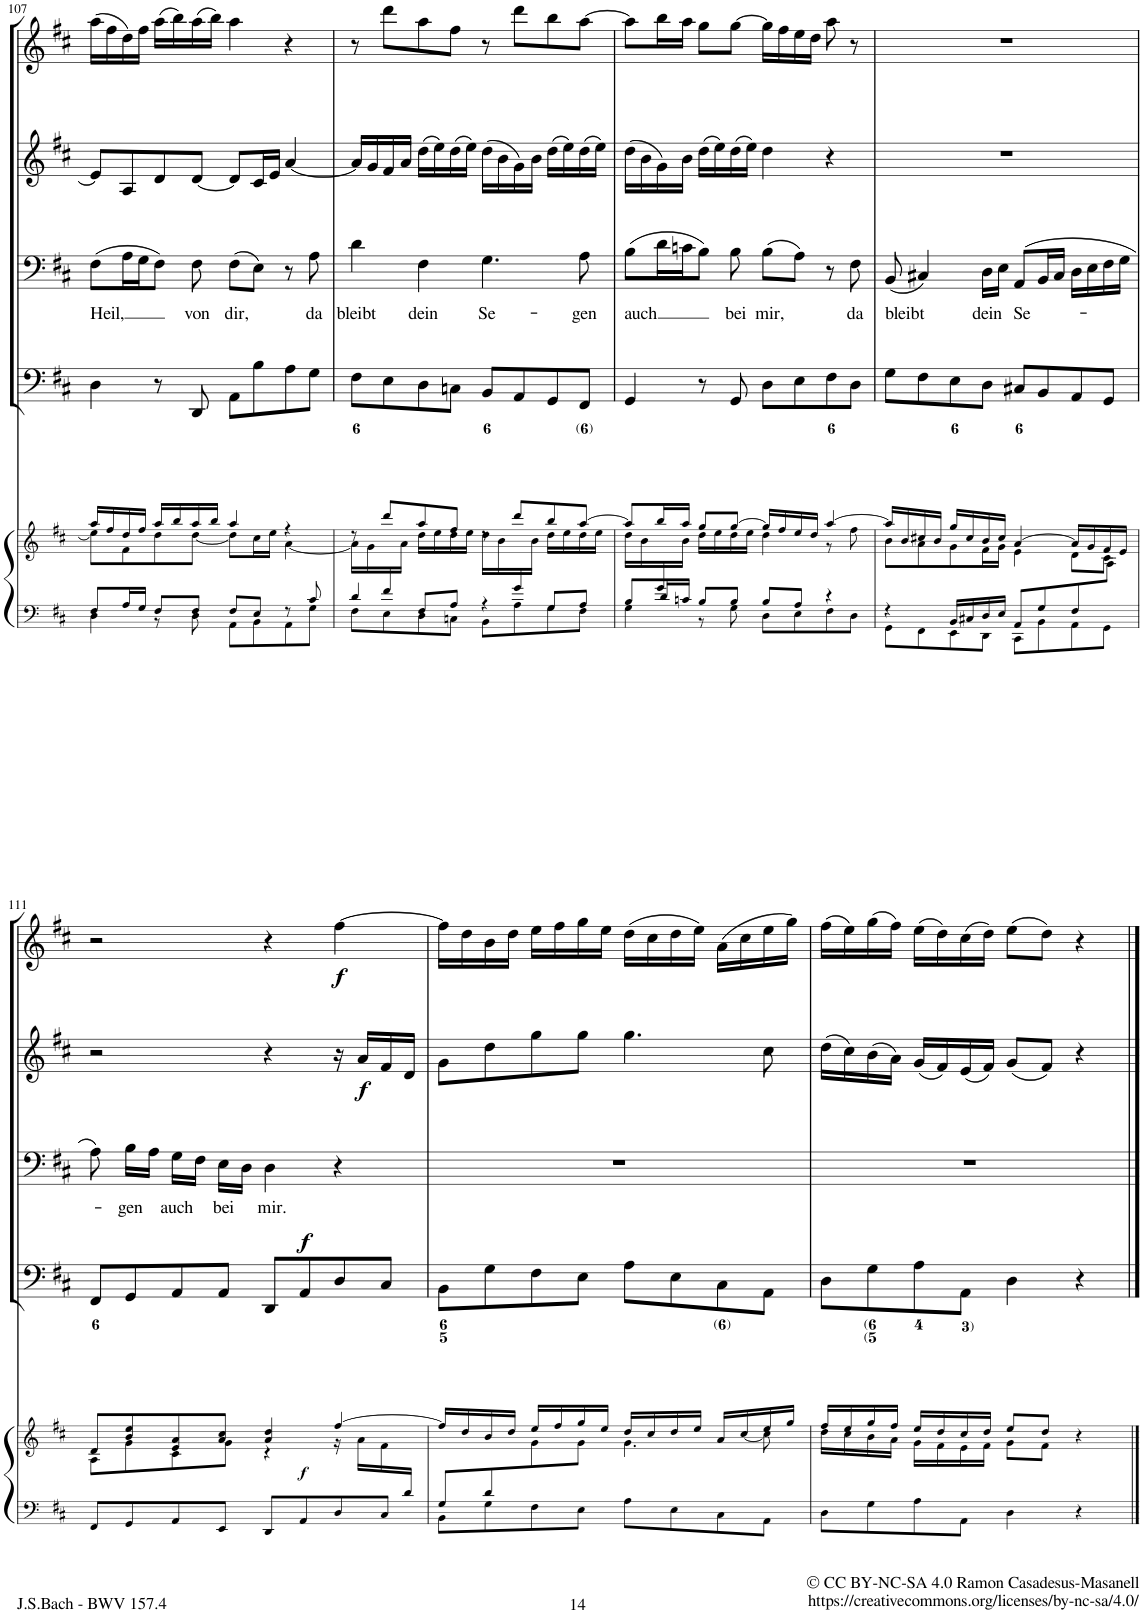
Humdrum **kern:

**kern	**kern	**dynam	**kern	**dynam	**kern	**text	**kern	**dynam	**kern	**dynam
*part5	*part5	*part5	*part4	*part4	*part3	*part3	*part2	*part2	*part1	*part1
*staff6	*staff5	*staff5/6	*staff4	*staff4	*staff3	*staff3	*staff2	*staff2	*staff1	*staff1
*I"Piano reduction	*	*	*I"Continuo	*	*I"Basso	*	*I"Violino	*	*I"Flauto Traverso	*
*I'Pno	*	*	*	*	*	*	*I'Vln	*	*I'Fl	*
!!LO:PB:g=z
*clefF4	*clefG2	*	*clefF4	*	*clefF4	*	*clefG2	*	*clefG2	*
*k[f#c#]	*k[f#c#]	*	*k[f#c#]	*	*k[f#c#]	*	*k[f#c#]	*	*k[f#c#]	*
*M4/4	*M4/4	*	*M4/4	*	*M4/4	*	*M4/4	*	*M4/4	*
*met(c)	*met(c)	*	*met(c)	*	*met(c)	*	*met(c)	*	*met(c)	*
=107	=107	=107	=107	=107	=107	=107	=107	=107	=107	=107
*^	*^	*	*	*	*	*	*	*	*	*
!	!	!	!	!	!	!	!	!LO:LY:b	!	!	!	!
8F#/L	4D\	16aa/LL	8ee\L]	.	4D\	.	(8F#\L	Heil,	8e/L]	.	(16aa\LL	.
.	.	16ff#/	.	.	.	.	.	.	.	.	16ff#\	.
16A/L	.	16dd/	8f#\	.	.	.	16A\L	.	8A/	.	16dd\)	.
16G/JJ	.	16ff#/JJ	.	.	.	.	16G\J	.	.	.	16ff#\JJ	.
8F#/L	8r	16aa/LL	8dd\	.	8r	.	8F#\J)	.	8d/	.	(16aa\LL	.
.	.	16bb/	.	.	.	.	.	.	.	.	16bb\)	.
!	!	!	!	!	!	!	!	!LO:LY:b	!	!	!	!
8F#/J	8D\	16aa/	[8dd\J	.	8DD/	.	8F#\	von	[8d/J	.	(16aa\	.
.	.	16bb/JJ	.	.	.	.	.	.	.	.	16bb\JJ)	.
!	!	!	!	!	!	!	!	!LO:LY:b	!	!	!	!
8F#/L	8AA\L	4aa/	8dd\L]	.	8AA\L	.	(8F#\L	dir,	8d/L]	.	4aa\	.
8E/J	8BB\	.	16cc#\L	.	8B\	.	8E\J)	.	16c#/L	.	.	.
.	.	.	16ee\JJ	.	.	.	.	.	16e/JJ	.	.	.
8r	8AA\	4r	[4a\	.	8A\	.	8r	.	[4a/	.	4r	.
!	!	!	!	!	!	!	!	!LO:LY:b	!	!	!	!
8c#/	8G\J	.	.	.	8G\J	.	8A\	da	.	.	.	.
=108	=108	=108	=108	=108	=108	=108	=108	=108	=108	=108	=108	=108
*	*^	*	*	*	*	*	*	*	*	*	*	*
!	!	!	!	!	!	!	!	!	!LO:LY:b	!	!	!	!
8ryy	4d/	8F#\L	8r	16a\LL]	.	8F#\L	.	4d\	bleibt	16a/LL]	.	8r	.
.	.	.	.	16g\	.	.	.	.	.	16g/	.	.	.
16f#/	.	8E\	8ddd/L	16ryy	.	8E\	.	.	.	16f#/	.	8ddd\L	.
4..ryy	.	.	.	16a\JJ	.	.	.	.	.	16a/JJ	.	.	.
!	!	!	!	!	!	!	!	!	!LO:LY:b	!	!	!	!
.	8F#/L	8D\	8aa/	16dd\LL	.	8D\	.	4F#\	dein	(16dd\LL	.	8aa\	.
.	.	.	.	16ee\	.	.	.	.	.	16ee\)	.	.	.
.	8A/J	8Cn\J	8ff#/J	16dd\	.	8Cn\J	.	.	.	(16dd\	.	8ff#\J	.
.	.	.	.	16ee\JJ	.	.	.	.	.	16ee\JJ)	.	.	.
!	!	!	!	!	!	!	!	!	!LO:LY:b	!	!	!	!
.	4r	8BB\L	8r	16dd\LL	.	8BB/L	.	4.G\	Se-	(16dd\LL	.	8r	.
.	.	.	.	16b\	.	.	.	.	.	16b\	.	.	.
16g/	.	8A\	8ddd/L	16ryy	.	8AA/	.	.	.	16g\)	.	8ddd\L	.
4ryy	.	.	.	16b\JJ	.	.	.	.	.	16b\JJ	.	.	.
.	8G/L	8G\	8bb/	16dd\LL	.	8GG/	.	.	.	(16dd\LL	.	8bb\	.
.	.	.	.	16ee\	.	.	.	.	.	16ee\)	.	.	.
!	!	!	!	!	!	!	!	!	!LO:LY:b	!	!	!	!
.	8A/J	8F#\J	[8aa/J	16dd\	.	8FF#/J	.	8A\	-gen	(16dd\	.	[8aa\J	.
16ryy	.	.	.	16ee\JJ	.	.	.	.	.	16ee\JJ)	.	.	.
=109	=109	=109	=109	=109	=109	=109	=109	=109	=109	=109	=109	=109	=109
!	!	!	!	!	!	!	!	!	!LO:LY:b	!	!	!	!
8ryy	8B/L	4G\	8aa/L]	16dd\LL	.	4GG/	.	(8B\L	auch	(16dd\LL	.	8aa\L]	.
.	.	.	.	16b\	.	.	.	.	.	16b\	.	.	.
16g/	16d/L	.	16bb/L	16ryy	.	.	.	16d\L	.	16g\)	.	16bb\L	.
2ryy	16cn/JJ	.	16aa/JJ	16b\JJ	.	.	.	16cn\J	.	16b\JJ	.	16aa\JJ	.
.	8B/L	8r	8gg/L	16dd\LL	.	8r	.	8B\J)	.	(16dd\LL	.	8gg\L	.
.	.	.	.	16ee\	.	.	.	.	.	16ee\)	.	.	.
!	!	!	!	!	!	!	!	!	!LO:LY:b	!	!	!	!
.	8B/J	8G\	[8gg/J	16dd\	.	8GG/	.	8B\	bei	(16dd\	.	[8gg\J	.
.	.	.	.	16ee\JJ	.	.	.	.	.	16ee\JJ)	.	.	.
!	!	!	!	!	!	!	!	!	!LO:LY:b	!	!	!	!
.	8B/L	8D\L	16gg/LL]	4dd\	.	8D\L	.	(8B\L	mir,	4dd\	.	16gg\LL]	.
.	.	.	16ff#/	.	.	.	.	.	.	.	.	16ff#\	.
.	8A/J	8E\	16ee/	.	.	8E\	.	8A\J)	.	.	.	16ee\	.
4ryy	.	.	16dd/JJ	.	.	.	.	.	.	.	.	16dd\JJ	.
.	4r	8F#\	[4aa/	8r	.	8F#\	.	8r	.	4r	.	8aa\	.
!	!	!	!	!	!	!	!	!	!LO:LY:b	!	!	!	!
.	.	8D\J	.	8ff#\	.	8D\J	.	8F#\	da	.	.	8r	.
16ryy	.	.	.	.	.	.	.	.	.	.	.	.	.
*	*v	*v	*	*	*	*	*	*	*	*	*	*	*
=110	=110	=110	=110	=110	=110	=110	=110	=110	=110	=110	=110	=110
*	*	*	*^	*	*	*	*	*	*	*	*	*
!	!	!	!	!	!	!	!	!	!LO:LY:b	!	!	!	!
4r	8GG\L	16aa/LL]	8b\L	2..ryy	.	8G\L	.	(8BB/	bleibt	1r	.	1r	.
.	.	16b/	.	.	.	.	.	.	.	.	.	.	.
.	8FF#\	16cc#X/	8a\	.	.	8F#\	.	4C#X/)	.	.	.	.	.
.	.	16b/JJ	.	.	.	.	.	.	.	.	.	.	.
16BB/LL	8EE\	16gg/LL	8g\	.	.	8E\	.	.	.	.	.	.	.
16C#X/	.	16cc#/	.	.	.	.	.	.	.	.	.	.	.
!	!	!	!	!	!	!	!	!	!LO:LY:b	!	!	!	!
16D/	8DD\J	16b/	16f#\L	.	.	8D\J	.	16D\LL	dein	.	.	.	.
16E/JJ	.	16cc#/JJ	16g\JJ	.	.	.	.	16E\JJ	.	.	.	.	.
!	!	!	!	!	!	!	!	!	!LO:LY:b	!	!	!	!
8AA/L	8CC#\L	[4a/	4e\	.	.	8C#X/L	.	(8AA/L	Se-	.	.	.	.
8G/	8BB\	.	.	.	.	8BB/	.	16BB/L	.	.	.	.	.
.	.	.	.	.	.	.	.	16C#/JJ	.	.	.	.	.
8F#/	8AA\	16a/LL]	8d\L	.	.	8AA/	.	16D\LL	.	.	.	.	.
.	.	16g/	.	.	.	.	.	16E\	.	.	.	.	.
8ryy	8GG\J	16f#/	8c#\J	8A\J	.	8GG/J	.	16F#\	.	.	.	.	.
.	.	16e/JJ	.	.	.	.	.	16G\JJ	.	.	.	.	.
!!LO:LB:g=z
=111	=111	=111	=111	=111	=111	=111	=111	=111	=111	=111	=111	=111	=111
2...ryy	8FF#/L	8d/L	8A\L	2ryy	.	8FF#/L	.	8A\)	.	2r	.	2r	.
!	!	!	!	!	!	!	!	!	!LO:LY:b	!	!	!	!
.	8GG/	8b/ 8ee/	8g\	.	.	8GG/	.	16B\LL	-gen	.	.	.	.
.	.	.	.	.	.	.	.	16A\JJ	.	.	.	.	.
!	!	!	!	!	!	!	!	!	!LO:LY:b	!	!	!	!
.	8AA/	8e/ 8a/	8c#\	.	.	8AA/	.	16G\LL	auch	.	.	.	.
.	.	.	.	.	.	.	.	16F#\JJ	.	.	.	.	.
!	!	!	!	!	!	!	!	!	!LO:LY:b	!	!	!	!
.	8EE/J	8a/ 8cc#/J	8g\J	.	.	8AA/J	.	16E\LL	bei	.	.	.	.
.	.	.	.	.	.	.	.	16D\JJ	.	.	.	.	.
!	!	!	!	!	!	!	!	!	!LO:LY:b	!	!	!	!
.	8DD/L	4a/ 4dd/	4r	8ryy	.	8DD/L	.	4D\	mir.	4r	.	4r	.
!	!	!	!	!	!LO:DY:b	!	!LO:DY:a	!	!	!	!	!	!
.	8AA/	.	.	4.ryy	f	8AA/	f	.	.	.	.	.	.
!	!	!	!	!	!	!	!	!	!	!	!	!	!LO:DY:b
.	8D/	[4ff#/	16r	.	.	8D/	.	4r	.	16r	.	[4ff#\	f
!	!	!	!	!	!	!	!	!	!	!	!LO:DY:b	!	!
.	.	.	16a\LL	.	.	.	.	.	.	16a/LL	f	.	.
.	8C#/J	.	16f#\	.	.	8C#/J	.	.	.	16f#/	.	.	.
16d/JJ	.	.	16ryy	.	.	.	.	.	.	16d/JJ	.	.	.
*	*	*	*v	*v	*	*	*	*	*	*	*	*	*
=112	=112	=112	=112	=112	=112	=112	=112	=112	=112	=112	=112	=112
8G/L	8BB\L	16ff#/LL]	4ryy	.	8BB\L	.	1r	.	8g\L	.	16ff#\LL]	.
.	.	16dd/	.	.	.	.	.	.	.	.	16dd\	.
8d/	8G\	16b/	.	.	8G\	.	.	.	8dd\	.	16b\	.
.	.	16dd/JJ	.	.	.	.	.	.	.	.	16dd\JJ	.
2.ryy	8F#\	16ee/LL	8g\	.	8F#\	.	.	.	8gg\	.	16ee\LL	.
.	.	16ff#/	.	.	.	.	.	.	.	.	16ff#\	.
.	8E\J	16gg/	8g\J	.	8E\J	.	.	.	8gg\J	.	16gg\	.
.	.	16ee/JJ	.	.	.	.	.	.	.	.	16ee\JJ	.
.	8A\L	16dd/LL	4.g\	.	8A\L	.	.	.	4.gg\	.	(16dd\LL	.
.	.	16cc#/	.	.	.	.	.	.	.	.	16cc#\	.
.	8E\	16dd/	.	.	8E\	.	.	.	.	.	16dd\	.
.	.	16ee/JJ	.	.	.	.	.	.	.	.	16ee\JJ)	.
.	8C#\	16a/LL	.	.	8C#\	.	.	.	.	.	(16a\LL	.
.	.	[<16cc#/	.	.	.	.	.	.	.	.	16cc#\	.
.	8AA\J	16ee/	8cc#\]	.	8AA\J	.	.	.	8cc#\	.	16ee\	.
.	.	16gg/JJ	.	.	.	.	.	.	.	.	16gg\JJ)	.
*v	*v	*	*	*	*	*	*	*	*	*	*	*
=113	=113	=113	=113	=113	=113	=113	=113	=113	=113	=113	=113
8D\L	16ff#/LL	16dd\LL	.	8D\L	.	1r	.	(16dd\LL	.	(16ff#\LL	.
.	16ee/	16cc#\	.	.	.	.	.	16cc#\)	.	16ee\)	.
8G\	16gg/	16b\	.	8G\	.	.	.	(16b\	.	(16gg\	.
.	16ff#/JJ	16a\JJ	.	.	.	.	.	16a\JJ)	.	16ff#\JJ)	.
8A\	16ee/LL	16g\LL	.	8A\	.	.	.	(16g/LL	.	(16ee\LL	.
.	16dd/	16f#\	.	.	.	.	.	16f#/)	.	16dd\)	.
8AA\J	16cc#/	16e\	.	8AA\J	.	.	.	(16e/	.	(16cc#\	.
.	16dd/JJ	16f#\JJ	.	.	.	.	.	16f#/JJ)	.	16dd\JJ)	.
4D\	8ee/L	8g\L	.	4D\	.	.	.	(8g/L	.	(8ee\L	.
.	8dd/J	8f#\J	.	.	.	.	.	8f#/J)	.	8dd\J)	.
4r	4r	4ryy	.	4r	.	.	.	4r	.	4r	.
*	*v	*v	*	*	*	*	*	*	*	*	*
==	==	==	==	==	==	==	==	==	==	==
*-	*-	*-	*-	*-	*-	*-	*-	*-	*-	*-
